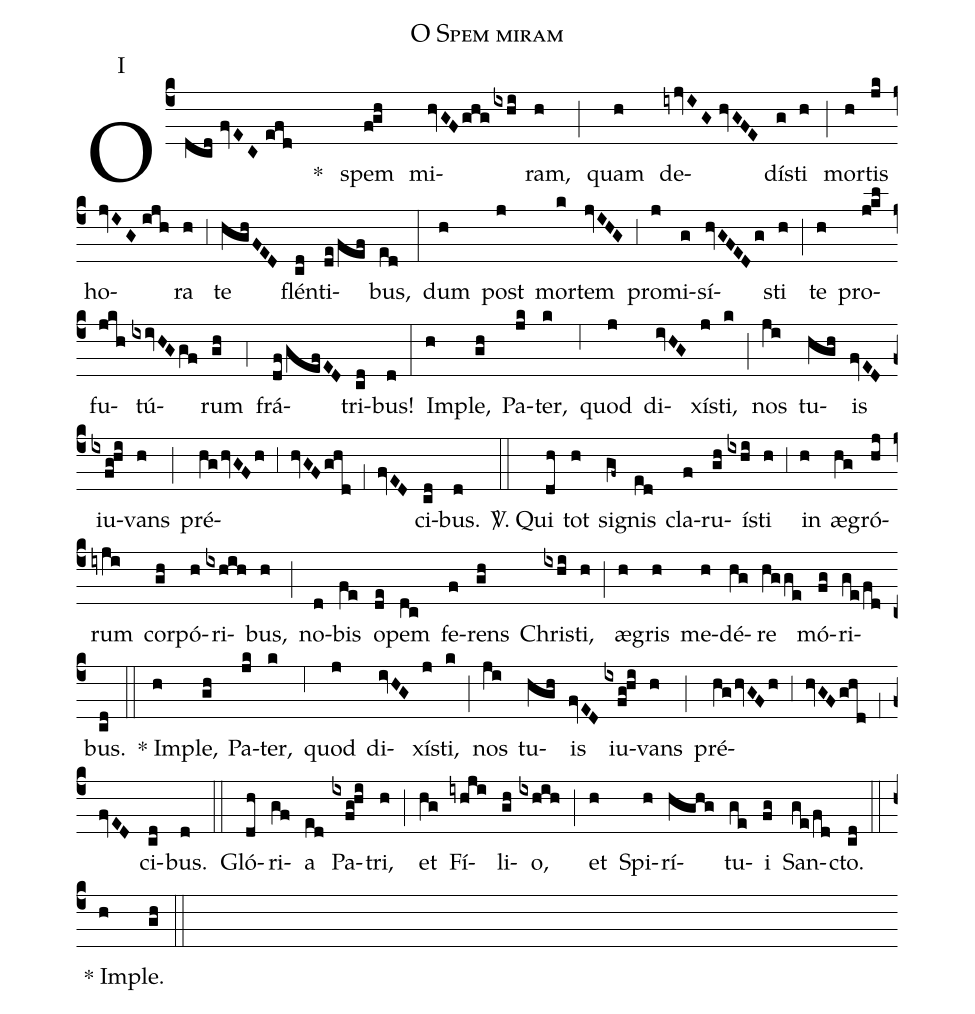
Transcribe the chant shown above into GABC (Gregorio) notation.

name: O Spem miram;
office-part: responsoria prolixa;
mode: 1;
annotation: I;
%%
(c4) O(dcd//fvEC//efd) *(//)
spem(f!gh) mi(hvGF/ghg/ixhi)ram,(h) (;)
quam(h) de(iyjvIG//hvGFE)dí(g)sti(h) (;)
mor(h)tis(jk) ho(jvIG//ijh)ra(h) (;3)
te(hghFED) flén(cd)ti(de/fef)bus,(ed) (:)
dum(h) post(j) mor(k)tem(jvIHG) (;3)
pro(j)mi(g)sí(hvGFEDg)sti(h) (;)
te(h) pro(j!kl)fu(jkh)tú(ixivHG/gf)rum(gh) (;4)
frá(df/gefED)tri(cd)bus!(d) (:)

{I}m(h)ple,(gh) Pa(jk)ter,(k) (;6)
quod(j) di(ivHG)xí(j)sti,(k) (;)
nos(ji) tu(hgh)is(fvED) iu(ixfg!hi)vans(h) (;) pré(hg/hvGFh)(;3)(hvGF/ghd)(;1)(fvED)ci(cd)bus.(d) (::)

<sp>V/</sp>. Qui(dh) tot(h) si(gf~)gnis(ed)

cla(f)ru(gh)í(ixhi)sti(h) (;3)
in(h) æ(hg)gró(hj)rum(iyji) %this last i is to be natural
cor(gh)pó(h)ri(ixhih)bus,(h) (;)
no(d)bis(fe) o(de)pem(dc) fe(f)rens(gh) Chris(ixhi)ti,(h) (;) %the i of Christi is flat
æ(h)gris(h) me(h)dé(hg)re(hg/ge) mó(fg)ri(ge/fd)bus.(cd) (::)

* Im(h)ple,(gh) Pa(jk)ter,(k) (;6)
quod(j) di(ivHG)xí(j)sti,(k) (;)
nos(ji) tu(hgh)is(fvED) iu(ixfg!hi)vans(h) (;) pré(hg/hvGFh)(;3)(hvGF/ghd)(;1)(fvED)ci(cd)bus.(d) (::)

Gló(dh)ri(gf)a(ed) Pa(ixfg!hi)tri,(h) (;)
et(hg) Fí(iyhji)li(gh)o,(ixhih) (;)
et(h) Spi(h)rí(hghg)tu(ge)i(fg) San(ge/fd)cto.(cd)

(::) * {I}m(h)ple.(gh) (::)
